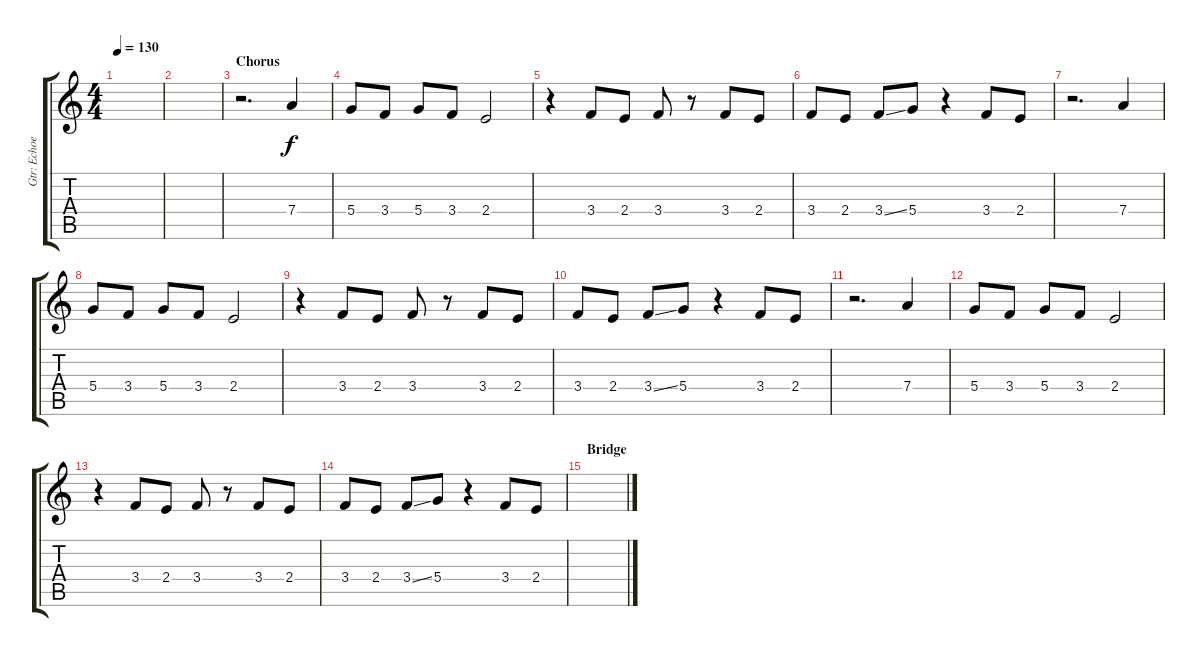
\track ("Gtr: Echoes" "Gtr: Echoe") {instrument distortionguitar}
\staff {score tabs}
\tuning (E4 B3 G3 D3 A2 E2) {hide}
\ts (4 4)
\tempo 130
\clef g2
\ks c
|
|
\section ("" "Chorus")
r.2{d} 7.4.4 |
5.4.8 3.4.8 5.4.8 3.4.8 2.4.2 |
r.4 3.4.8 2.4.8 3.4.8 r.8 3.4.8 2.4.8 |
3.4.8 2.4.8 3.4{ss}.8 5.4.8 r.4 3.4.8 2.4.8 |
r.2{d} 7.4.4 |
5.4.8 3.4.8 5.4.8 3.4.8 2.4.2 |
r.4 3.4.8 2.4.8 3.4.8 r.8 3.4.8 2.4.8 |
3.4.8 2.4.8 3.4{ss}.8 5.4.8 r.4 3.4.8 2.4.8 |
r.2{d} 7.4.4 |
5.4.8 3.4.8 5.4.8 3.4.8 2.4.2 |
r.4 3.4.8 2.4.8 3.4.8 r.8 3.4.8 2.4.8 |
3.4.8 2.4.8 3.4{ss}.8 5.4.8 r.4 3.4.8 2.4.8 |
\section ("" "Bridge")
